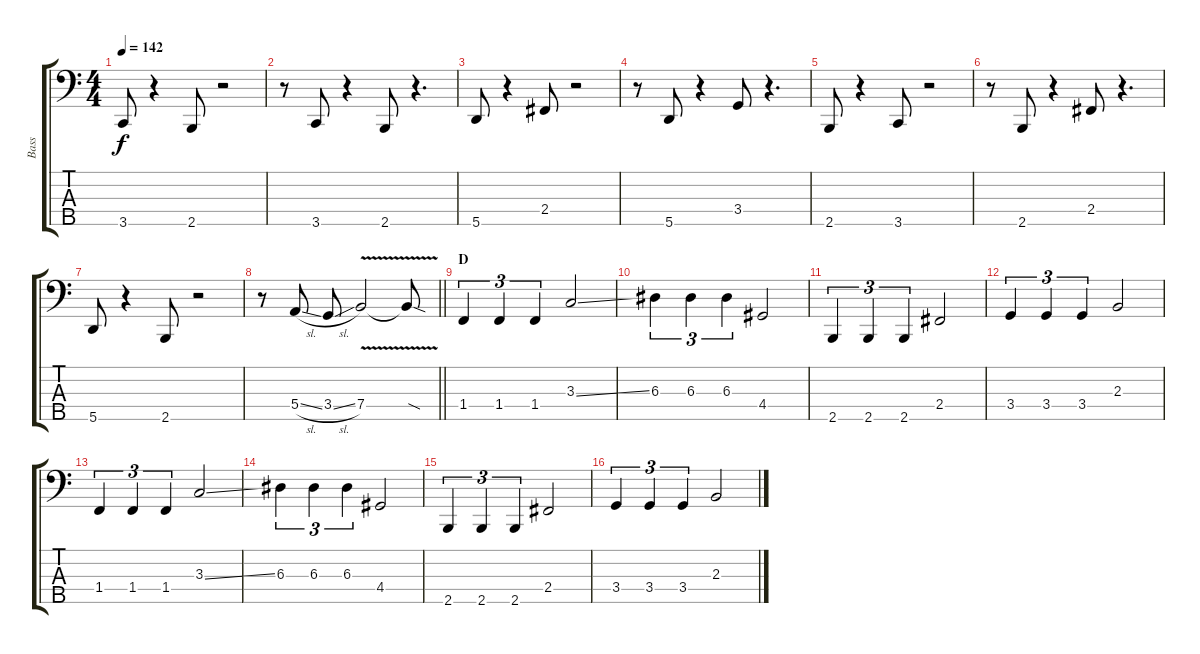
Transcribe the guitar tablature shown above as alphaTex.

\track ("Bass" "Bass") {instrument electricbassfinger}
\staff {score tabs}
\tuning (G2 D2 A1 E1 A0) {hide}
\ts (4 4)
\tempo 142
\clef f4
\ks c
3.5.8{dy f} r.4 2.5.8 r.2 |
r.8 3.5.8 r.4 2.5.8 r.4{d} |
5.5.8 r.4 2.4.8 r.2 |
r.8 5.5.8 r.4 3.4.8 r.4{d} |
2.5.8 r.4 3.5.8 r.2 |
r.8 2.5.8 r.4 2.4.8 r.4{d} |
5.5.8 r.4 2.5.8 r.2 |
\barLineRight lightlight
r.8 5.4{sl}.8 3.4{sl}.8 7.4{v}.2 7.4{sod t}.8 |
\section ("" "D")
1.4.4{tu (3 2)} 1.4.4{tu (3 2)} 1.4.4{tu (3 2)} 3.3{ss}.2 |
6.3.4{tu (3 2)} 6.3.4{tu (3 2)} 6.3.4{tu (3 2)} 4.4.2 |
2.5.4{tu (3 2)} 2.5.4{tu (3 2)} 2.5.4{tu (3 2)} 2.4.2 |
3.4.4{tu (3 2)} 3.4.4{tu (3 2)} 3.4.4{tu (3 2)} 2.3.2 |
1.4.4{tu (3 2)} 1.4.4{tu (3 2)} 1.4.4{tu (3 2)} 3.3{ss}.2 |
6.3.4{tu (3 2)} 6.3.4{tu (3 2)} 6.3.4{tu (3 2)} 4.4.2 |
2.5.4{tu (3 2)} 2.5.4{tu (3 2)} 2.5.4{tu (3 2)} 2.4.2 |
3.4.4{tu (3 2)} 3.4.4{tu (3 2)} 3.4.4{tu (3 2)} 2.3.2
